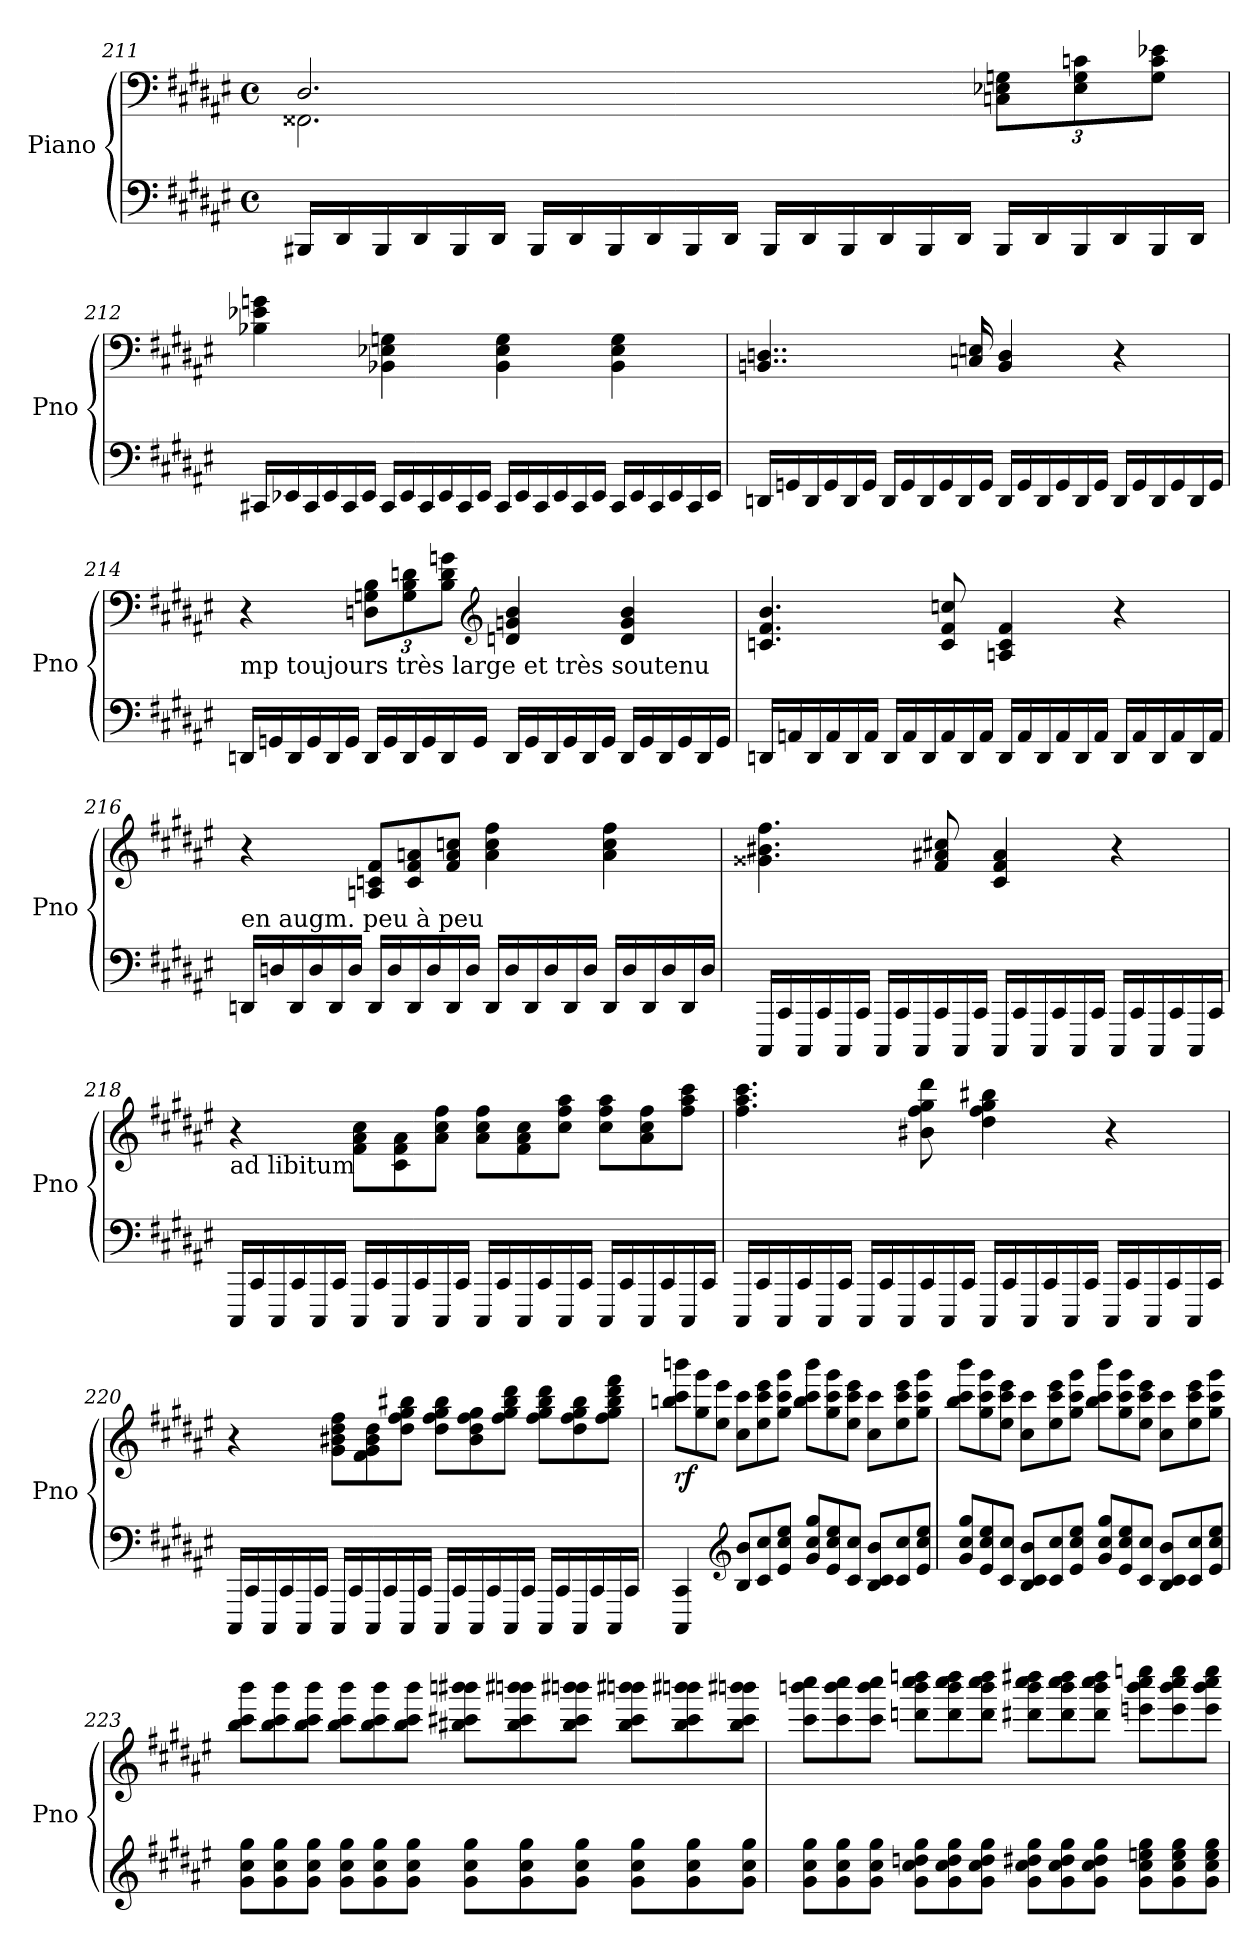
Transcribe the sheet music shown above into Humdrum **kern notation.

**kern	**kern	**dynam
*part1	*part1	*part1
*staff2	*staff1	*staff1/2
*I"Piano	*	*
*I'Pno	*	*
!!LO:LB:g=z
*clefF4	*clefF4	*
*k[f#c#g#d#a#e#]	*k[f#c#g#d#a#e#]	*
*F#:	*F#:	*
*M4/4	*M4/4	*
*met(c)	*met(c)	*
*Xtuplet	*	*
=211	=211	=211
*	*^	*
24BBB#X/LL	2.D#/	2.FF##X\	.
24DD#/	.	.	.
24BBB#/	.	.	.
24DD#/	.	.	.
24BBB#/	.	.	.
24DD#/JJ	.	.	.
24BBB#/LL	.	.	.
24DD#/	.	.	.
24BBB#/	.	.	.
24DD#/	.	.	.
24BBB#/	.	.	.
24DD#/JJ	.	.	.
24BBB#/LL	.	.	.
24DD#/	.	.	.
24BBB#/	.	.	.
24DD#/	.	.	.
24BBB#/	.	.	.
24DD#/JJ	.	.	.
*	*Xbrackettup	*	*
24BBB#/LL	12Cn\ 12E-X\ 12Gn\L	4ryy	.
24DD#/	.	.	.
24BBB#/	12E-\ 12G\ 12cn\	.	.
24DD#/	.	.	.
24BBB#/	12G\ 12c\ 12e-X\J	.	.
24DD#/JJ	.	.	.
*	*v	*v	*
=212	=212	=212
24CC#X/LL	4B-X\ 4e-X\ 4gn\	.
24EE-X/	.	.
24CC#/	.	.
24EE-/	.	.
24CC#/	.	.
24EE-/JJ	.	.
24CC#/LL	4BB-X\ 4E-X\ 4Gn\	.
24EE-/	.	.
24CC#/	.	.
24EE-/	.	.
24CC#/	.	.
24EE-/JJ	.	.
24CC#/LL	4BB-\ 4E-\ 4G\	.
24EE-/	.	.
24CC#/	.	.
24EE-/	.	.
24CC#/	.	.
24EE-/JJ	.	.
24CC#/LL	4BB-\ 4E-\ 4G\	.
24EE-/	.	.
24CC#/	.	.
24EE-/	.	.
24CC#/	.	.
24EE-/JJ	.	.
!!LO:LB:g=z
=213	=213	=213
24DDn/LL	4..BBn/ 4..Dn/	.
24GGn/	.	.
24DD/	.	.
24GG/	.	.
24DD/	.	.
24GG/JJ	.	.
24DD/LL	.	.
24GG/	.	.
24DD/	.	.
24GG/	.	.
24DD/	.	.
.	16Cn/ 16En/	.
24GG/JJ	.	.
24DD/LL	4BB/ 4D/	.
24GG/	.	.
24DD/	.	.
24GG/	.	.
24DD/	.	.
24GG/JJ	.	.
24DD/LL	4r	.
24GG/	.	.
24DD/	.	.
24GG/	.	.
24DD/	.	.
24GG/JJ	.	.
=214	=214	=214
!	!LO:TX:b:t=mp toujours très large et très soutenu	!
24DDn/LL	4r	.
24GGn/	.	.
24DD/	.	.
24GG/	.	.
24DD/	.	.
24GG/JJ	.	.
24DD/LL	12Dn\ 12Gn\ 12B\L	.
24GG/	.	.
24DD/	12G\ 12B\ 12dn\	.
24GG/	.	.
24DD/	12B\ 12d\ 12gn\J	.
24GG/JJ	.	.
*	*clefG2	*
24DD/LL	4dn/ 4gn/ 4b/	.
24GG/	.	.
24DD/	.	.
24GG/	.	.
24DD/	.	.
24GG/JJ	.	.
24DD/LL	4d/ 4g/ 4b/	.
24GG/	.	.
24DD/	.	.
24GG/	.	.
24DD/	.	.
24GG/JJ	.	.
!!LO:LB:g=z
=215	=215	=215
24DDn/LL	4.cn/ 4.f#/ 4.b/	.
24AAn/	.	.
24DD/	.	.
24AA/	.	.
24DD/	.	.
24AA/JJ	.	.
24DD/LL	.	.
24AA/	.	.
24DD/	.	.
24AA/	8c/ 8f#/ 8ccn/	.
24DD/	.	.
24AA/JJ	.	.
24DD/LL	4An/ 4c/ 4f#/	.
24AA/	.	.
24DD/	.	.
24AA/	.	.
24DD/	.	.
24AA/JJ	.	.
24DD/LL	4r	.
24AA/	.	.
24DD/	.	.
24AA/	.	.
24DD/	.	.
24AA/JJ	.	.
=216	=216	=216
!	!LO:TX:b:t=en augm. peu à peu	!
24DDn/LL	4r	.
24Dn/	.	.
24DD/	.	.
24D/	.	.
24DD/	.	.
24D/JJ	.	.
*	*Xtuplet	*
24DD/LL	12An/ 12cn/ 12f#/L	.
24D/	.	.
24DD/	12c/ 12f#/ 12an/	.
24D/	.	.
24DD/	12f#/ 12a/ 12ccn/J	.
24D/JJ	.	.
24DD/LL	4a\ 4cc\ 4ff#\	.
24D/	.	.
24DD/	.	.
24D/	.	.
24DD/	.	.
24D/JJ	.	.
24DD/LL	4a\ 4cc\ 4ff#\	.
24D/	.	.
24DD/	.	.
24D/	.	.
24DD/	.	.
24D/JJ	.	.
!!LO:LB:g=z
=217	=217	=217
24CCC#/LL	4.g##X\ 4.b#X\ 4.ff#\	.
24CC#/	.	.
24CCC#/	.	.
24CC#/	.	.
24CCC#/	.	.
24CC#/JJ	.	.
24CCC#/LL	.	.
24CC#/	.	.
24CCC#/	.	.
24CC#/	8f#/ 8a#X/ 8cc#X/	.
24CCC#/	.	.
24CC#/JJ	.	.
24CCC#/LL	4c#/ 4f#/ 4a#/	.
24CC#/	.	.
24CCC#/	.	.
24CC#/	.	.
24CCC#/	.	.
24CC#/JJ	.	.
24CCC#/LL	4r	.
24CC#/	.	.
24CCC#/	.	.
24CC#/	.	.
24CCC#/	.	.
24CC#/JJ	.	.
=218	=218	=218
!	!LO:TX:b:t=ad libitum	!
24CCC#/LL	4r	.
24CC#/	.	.
24CCC#/	.	.
24CC#/	.	.
24CCC#/	.	.
24CC#/JJ	.	.
24CCC#/LL	12f#\ 12a#\ 12cc#\L	.
24CC#/	.	.
24CCC#/	12c#\ 12f#\ 12a#\	.
24CC#/	.	.
24CCC#/	12a#\ 12cc#\ 12ff#\J	.
24CC#/JJ	.	.
24CCC#/LL	12a#\ 12cc#\ 12ff#\L	.
24CC#/	.	.
24CCC#/	12f#\ 12a#\ 12cc#\	.
24CC#/	.	.
24CCC#/	12cc#\ 12ff#\ 12aa#\J	.
24CC#/JJ	.	.
24CCC#/LL	12cc#\ 12ff#\ 12aa#\L	.
24CC#/	.	.
24CCC#/	12a#\ 12cc#\ 12ff#\	.
24CC#/	.	.
24CCC#/	12ff#\ 12aa#\ 12ccc#\J	.
24CC#/JJ	.	.
!!LO:PB:g=z
=219	=219	=219
24CCC#/LL	4.ff#\ 4.aa#\ 4.ccc#\	.
24CC#/	.	.
24CCC#/	.	.
24CC#/	.	.
24CCC#/	.	.
24CC#/JJ	.	.
24CCC#/LL	.	.
24CC#/	.	.
24CCC#/	.	.
24CC#/	8b#X\ 8ff#\ 8gg#\ 8ddd#\	.
24CCC#/	.	.
24CC#/JJ	.	.
24CCC#/LL	4dd#\ 4ff#\ 4gg#\ 4bb#X\	.
24CC#/	.	.
24CCC#/	.	.
24CC#/	.	.
24CCC#/	.	.
24CC#/JJ	.	.
24CCC#/LL	4r	.
24CC#/	.	.
24CCC#/	.	.
24CC#/	.	.
24CCC#/	.	.
24CC#/JJ	.	.
=220	=220	=220
24CCC#/LL	4r	.
24CC#/	.	.
24CCC#/	.	.
24CC#/	.	.
24CCC#/	.	.
24CC#/JJ	.	.
24CCC#/LL	12g#\ 12b#X\ 12dd#\ 12ff#\L	.
24CC#/	.	.
24CCC#/	12f#\ 12g#\ 12b#\ 12dd#\	.
24CC#/	.	.
24CCC#/	12dd#\ 12ff#\ 12gg#\ 12bb#X\J	.
24CC#/JJ	.	.
24CCC#/LL	12dd#\ 12ff#\ 12gg#\ 12bb#\L	.
24CC#/	.	.
24CCC#/	12b#\ 12dd#\ 12ff#\ 12gg#\	.
24CC#/	.	.
24CCC#/	12ff#\ 12gg#\ 12bb#\ 12ddd#\J	.
24CC#/JJ	.	.
24CCC#/LL	12ff#\ 12gg#\ 12bb#\ 12ddd#\L	.
24CC#/	.	.
24CCC#/	12dd#\ 12ff#\ 12gg#\ 12bb#\	.
24CC#/	.	.
24CCC#/	12ff#\ 12gg#\ 12bb#\ 12ddd#\ 12fff#\J	.
24CC#/JJ	.	.
!!LO:LB:g=z
=221	=221	=221
!	!	!LO:DY:b
4CCC#/ 4CC#/	12bbn\ 12ccc#\ 12bbbn\L	rf
.	12gg#\ 12ggg#\	.
.	12ee#\ 12eee#\J	.
*clefG2	*	*
12B/ 12b/L	12cc#\ 12ccc#\L	.
12c#/ 12cc#/	12ee#\ 12ccc#\ 12eee#\	.
12e#/ 12cc#/ 12ee#/J	12gg#\ 12ccc#\ 12ggg#\J	.
12g#/ 12cc#/ 12gg#/L	12bb\ 12ccc#\ 12bbb\L	.
12e#/ 12cc#/ 12ee#/	12gg#\ 12ccc#\ 12ggg#\	.
12c#/ 12cc#/J	12ee#\ 12ccc#\ 12eee#\J	.
12B/ 12c#/ 12b/L	12cc#\ 12ccc#\L	.
12c#/ 12cc#/	12ee#\ 12ccc#\ 12eee#\	.
12e#/ 12cc#/ 12ee#/J	12gg#\ 12ccc#\ 12ggg#\J	.
=222	=222	=222
12g#/ 12cc#/ 12gg#/L	12bb\ 12ccc#\ 12bbb\L	.
12e#/ 12cc#/ 12ee#/	12gg#\ 12ccc#\ 12ggg#\	.
12c#/ 12cc#/J	12ee#\ 12ccc#\ 12eee#\J	.
12B/ 12c#/ 12b/L	12cc#\ 12ccc#\L	.
12c#/ 12cc#/	12ee#\ 12ccc#\ 12eee#\	.
12e#/ 12cc#/ 12ee#/J	12gg#\ 12ccc#\ 12ggg#\J	.
12g#/ 12cc#/ 12gg#/L	12bb\ 12ccc#\ 12bbb\L	.
12e#/ 12cc#/ 12ee#/	12gg#\ 12ccc#\ 12ggg#\	.
12c#/ 12cc#/J	12ee#\ 12ccc#\ 12eee#\J	.
12B/ 12c#/ 12b/L	12cc#\ 12ccc#\L	.
12c#/ 12cc#/	12ee#\ 12ccc#\ 12eee#\	.
12e#/ 12cc#/ 12ee#/J	12gg#\ 12ccc#\ 12ggg#\J	.
!!LO:PB:g=z
=223	=223	=223
12g#\ 12cc#\ 12gg#\L	12bb\ 12ccc#\ 12bbb\L	.
12g#\ 12cc#\ 12gg#\	12bb\ 12ccc#\ 12bbb\	.
12g#\ 12cc#\ 12gg#\J	12bb\ 12ccc#\ 12bbb\J	.
12g#\ 12cc#\ 12gg#\L	12bb\ 12ccc#\ 12bbb\L	.
12g#\ 12cc#\ 12gg#\	12bb\ 12ccc#\ 12bbb\	.
12g#\ 12cc#\ 12gg#\J	12bb\ 12ccc#\ 12bbb\J	.
12g#\ 12cc#\ 12gg#\L	12bb#X\ 12ccc#X\ 12bbbn\ 12bbb#X\L	.
12g#\ 12cc#\ 12gg#\	12bb#\ 12ccc#\ 12bbbn\ 12bbb#X\	.
12g#\ 12cc#\ 12gg#\J	12bb#\ 12ccc#\ 12bbbn\ 12bbb#X\J	.
12g#\ 12cc#\ 12gg#\L	12bb#\ 12ccc#\ 12bbbn\ 12bbb#\L	.
12g#\ 12cc#\ 12gg#\	12bb#\ 12ccc#\ 12bbbn\ 12bbb#X\	.
12g#\ 12cc#\ 12gg#\J	12bb#\ 12ccc#\ 12bbbn\ 12bbb#X\J	.
!!LO:PB:g=z
=224	=224	=224
12g#\ 12cc#\ 12gg#\L	12ccc#\ 12bbbn\ 12cccc#\L	.
12g#\ 12cc#\ 12gg#\	12ccc#\ 12bbb\ 12cccc#\	.
12g#\ 12cc#\ 12gg#\J	12ccc#\ 12bbb\ 12cccc#\J	.
12g#\ 12cc#\ 12ddn\ 12gg#\L	12dddn\ 12bbb\ 12cccc#\ 12ddddn\L	.
12g#\ 12cc#\ 12dd\ 12gg#\	12ddd\ 12bbb\ 12cccc#\ 12dddd\	.
12g#\ 12cc#\ 12dd\ 12gg#\J	12ddd\ 12bbb\ 12cccc#\ 12dddd\J	.
12g#\ 12cc#\ 12dd#X\ 12gg#\L	12ddd#X\ 12bbb\ 12cccc#\ 12dddd#X\L	.
12g#\ 12cc#\ 12dd#\ 12gg#\	12ddd#\ 12bbb\ 12cccc#\ 12dddd#\	.
12g#\ 12cc#\ 12dd#\ 12gg#\J	12ddd#\ 12bbb\ 12cccc#\ 12dddd#\J	.
12g#\ 12cc#\ 12een\ 12gg#\L	12eeen\ 12bbb\ 12cccc#\ 12eeeen\L	.
12g#\ 12cc#\ 12ee\ 12gg#\	12eee\ 12bbb\ 12cccc#\ 12eeee\	.
12g#\ 12cc#\ 12ee\ 12gg#\J	12eee\ 12bbb\ 12cccc#\ 12eeee\J	.
=	=	=
*-	*-	*-
